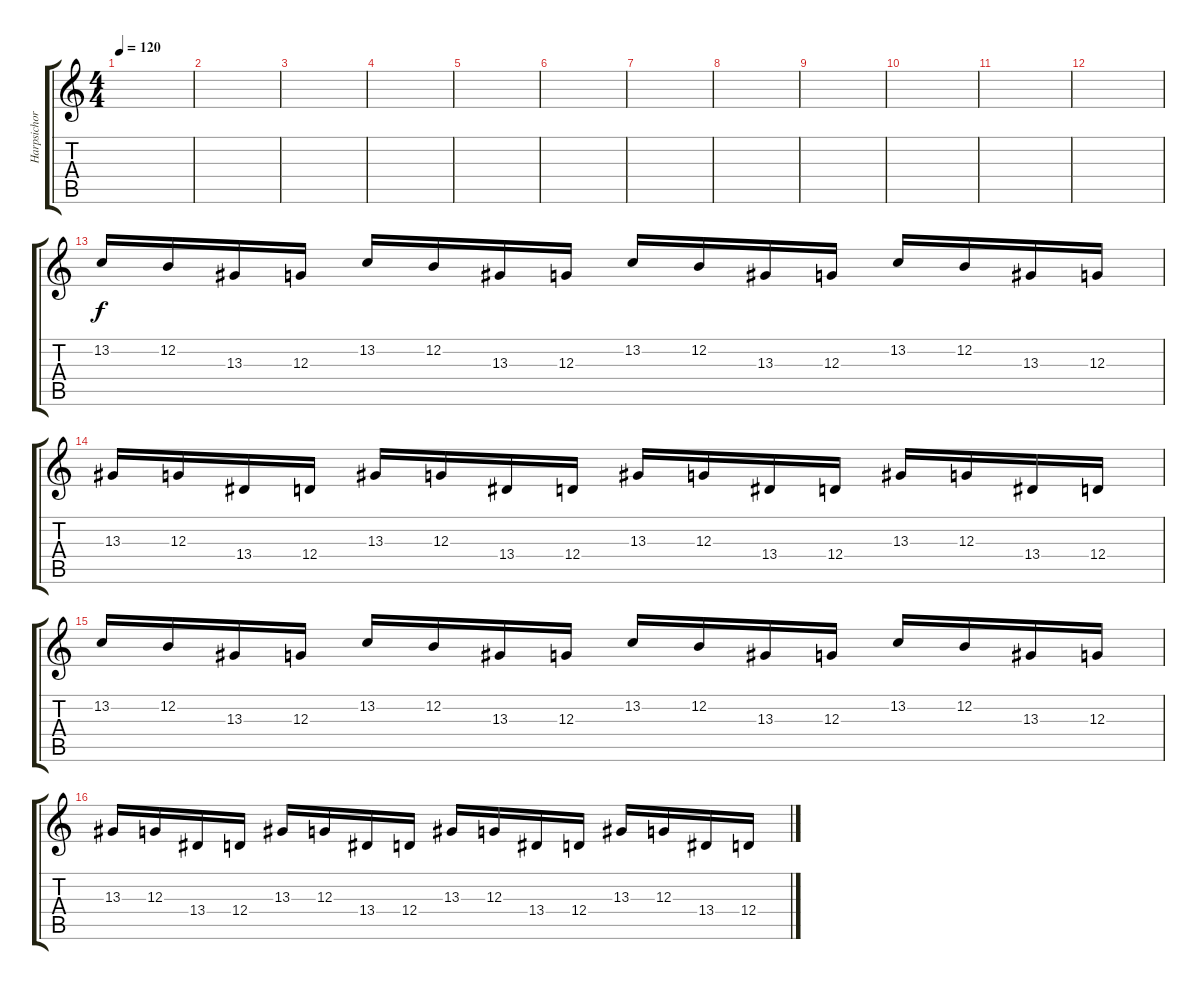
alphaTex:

\track ("Harpsichord" "Harpsichor") {instrument harpsichord}
\staff {score tabs}
\tuning (E4 B3 G3 D3 A2 E2) {hide}
\ts (4 4)
\tempo 120
\clef g2
\ks c
|
|
|
|
|
|
|
|
|
|
|
|
13.2.16 12.2.16 13.3.16 12.3.16 13.2.16 12.2.16 13.3.16 12.3.16 13.2.16 12.2.16 13.3.16 12.3.16 13.2.16 12.2.16 13.3.16 12.3.16 |
13.3.16 12.3.16 13.4.16 12.4.16 13.3.16 12.3.16 13.4.16 12.4.16 13.3.16 12.3.16 13.4.16 12.4.16 13.3.16 12.3.16 13.4.16 12.4.16 |
13.2.16 12.2.16 13.3.16 12.3.16 13.2.16 12.2.16 13.3.16 12.3.16 13.2.16 12.2.16 13.3.16 12.3.16 13.2.16 12.2.16 13.3.16 12.3.16 |
13.3.16 12.3.16 13.4.16 12.4.16 13.3.16 12.3.16 13.4.16 12.4.16 13.3.16 12.3.16 13.4.16 12.4.16 13.3.16 12.3.16 13.4.16 12.4.16
